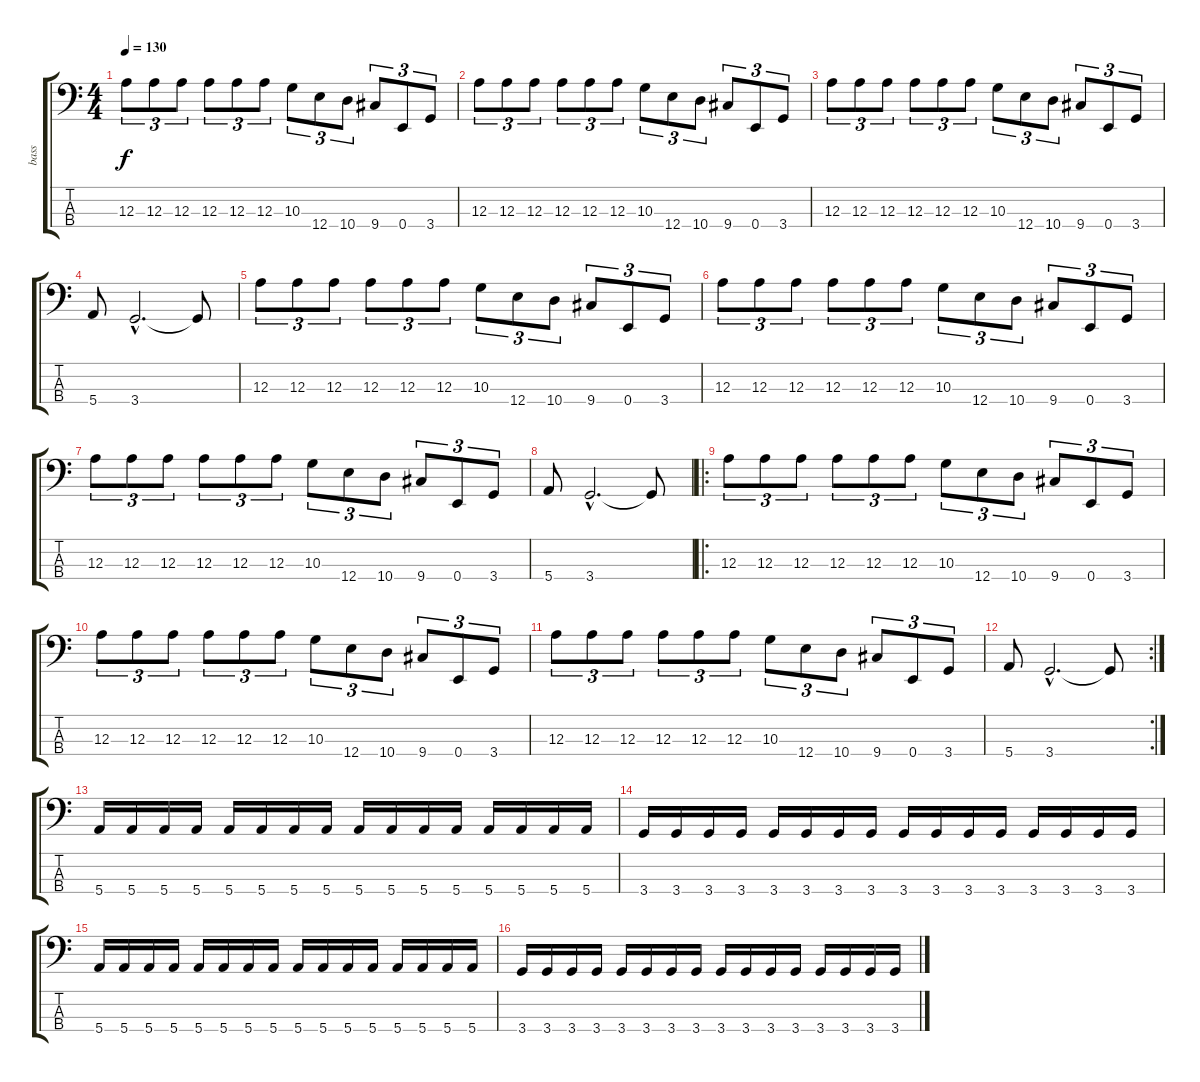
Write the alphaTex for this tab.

\track ("bass" "bass") {instrument electricbasspick}
\staff {score tabs}
\tuning (G2 D2 A1 E1) {hide}
\ts (4 4)
\tempo 130
\clef f4
\ks c
12.3.8{tu (3 2) dy f instrument electricbasspick} 12.3.8{tu (3 2)} 12.3.8{tu (3 2)} 12.3.8{tu (3 2)} 12.3.8{tu (3 2)} 12.3.8{tu (3 2)} 10.3.8{tu (3 2)} 12.4.8{tu (3 2)} 10.4.8{tu (3 2)} 9.4.8{tu (3 2)} 0.4.8{tu (3 2)} 3.4.8{tu (3 2)} |
12.3.8{tu (3 2)} 12.3.8{tu (3 2)} 12.3.8{tu (3 2)} 12.3.8{tu (3 2)} 12.3.8{tu (3 2)} 12.3.8{tu (3 2)} 10.3.8{tu (3 2)} 12.4.8{tu (3 2)} 10.4.8{tu (3 2)} 9.4.8{tu (3 2)} 0.4.8{tu (3 2)} 3.4.8{tu (3 2)} |
12.3.8{tu (3 2)} 12.3.8{tu (3 2)} 12.3.8{tu (3 2)} 12.3.8{tu (3 2)} 12.3.8{tu (3 2)} 12.3.8{tu (3 2)} 10.3.8{tu (3 2)} 12.4.8{tu (3 2)} 10.4.8{tu (3 2)} 9.4.8{tu (3 2)} 0.4.8{tu (3 2)} 3.4.8{tu (3 2)} |
5.4.8 3.4{hac}.2{d} 3.4{t}.8 |
12.3.8{tu (3 2)} 12.3.8{tu (3 2)} 12.3.8{tu (3 2)} 12.3.8{tu (3 2)} 12.3.8{tu (3 2)} 12.3.8{tu (3 2)} 10.3.8{tu (3 2)} 12.4.8{tu (3 2)} 10.4.8{tu (3 2)} 9.4.8{tu (3 2)} 0.4.8{tu (3 2)} 3.4.8{tu (3 2)} |
12.3.8{tu (3 2)} 12.3.8{tu (3 2)} 12.3.8{tu (3 2)} 12.3.8{tu (3 2)} 12.3.8{tu (3 2)} 12.3.8{tu (3 2)} 10.3.8{tu (3 2)} 12.4.8{tu (3 2)} 10.4.8{tu (3 2)} 9.4.8{tu (3 2)} 0.4.8{tu (3 2)} 3.4.8{tu (3 2)} |
12.3.8{tu (3 2)} 12.3.8{tu (3 2)} 12.3.8{tu (3 2)} 12.3.8{tu (3 2)} 12.3.8{tu (3 2)} 12.3.8{tu (3 2)} 10.3.8{tu (3 2)} 12.4.8{tu (3 2)} 10.4.8{tu (3 2)} 9.4.8{tu (3 2)} 0.4.8{tu (3 2)} 3.4.8{tu (3 2)} |
5.4.8 3.4{hac}.2{d} 3.4{t}.8 |
\ro
12.3.8{tu (3 2)} 12.3.8{tu (3 2)} 12.3.8{tu (3 2)} 12.3.8{tu (3 2)} 12.3.8{tu (3 2)} 12.3.8{tu (3 2)} 10.3.8{tu (3 2)} 12.4.8{tu (3 2)} 10.4.8{tu (3 2)} 9.4.8{tu (3 2)} 0.4.8{tu (3 2)} 3.4.8{tu (3 2)} |
12.3.8{tu (3 2)} 12.3.8{tu (3 2)} 12.3.8{tu (3 2)} 12.3.8{tu (3 2)} 12.3.8{tu (3 2)} 12.3.8{tu (3 2)} 10.3.8{tu (3 2)} 12.4.8{tu (3 2)} 10.4.8{tu (3 2)} 9.4.8{tu (3 2)} 0.4.8{tu (3 2)} 3.4.8{tu (3 2)} |
12.3.8{tu (3 2)} 12.3.8{tu (3 2)} 12.3.8{tu (3 2)} 12.3.8{tu (3 2)} 12.3.8{tu (3 2)} 12.3.8{tu (3 2)} 10.3.8{tu (3 2)} 12.4.8{tu (3 2)} 10.4.8{tu (3 2)} 9.4.8{tu (3 2)} 0.4.8{tu (3 2)} 3.4.8{tu (3 2)} |
\rc 2
5.4.8 3.4{hac}.2{d} 3.4{t}.8 |
5.4.16 5.4.16 5.4.16 5.4.16 5.4.16 5.4.16 5.4.16 5.4.16 5.4.16 5.4.16 5.4.16 5.4.16 5.4.16 5.4.16 5.4.16 5.4.16 |
3.4.16 3.4.16 3.4.16 3.4.16 3.4.16 3.4.16 3.4.16 3.4.16 3.4.16 3.4.16 3.4.16 3.4.16 3.4.16 3.4.16 3.4.16 3.4.16 |
5.4.16 5.4.16 5.4.16 5.4.16 5.4.16 5.4.16 5.4.16 5.4.16 5.4.16 5.4.16 5.4.16 5.4.16 5.4.16 5.4.16 5.4.16 5.4.16 |
3.4.16 3.4.16 3.4.16 3.4.16 3.4.16 3.4.16 3.4.16 3.4.16 3.4.16 3.4.16 3.4.16 3.4.16 3.4.16 3.4.16 3.4.16 3.4.16
